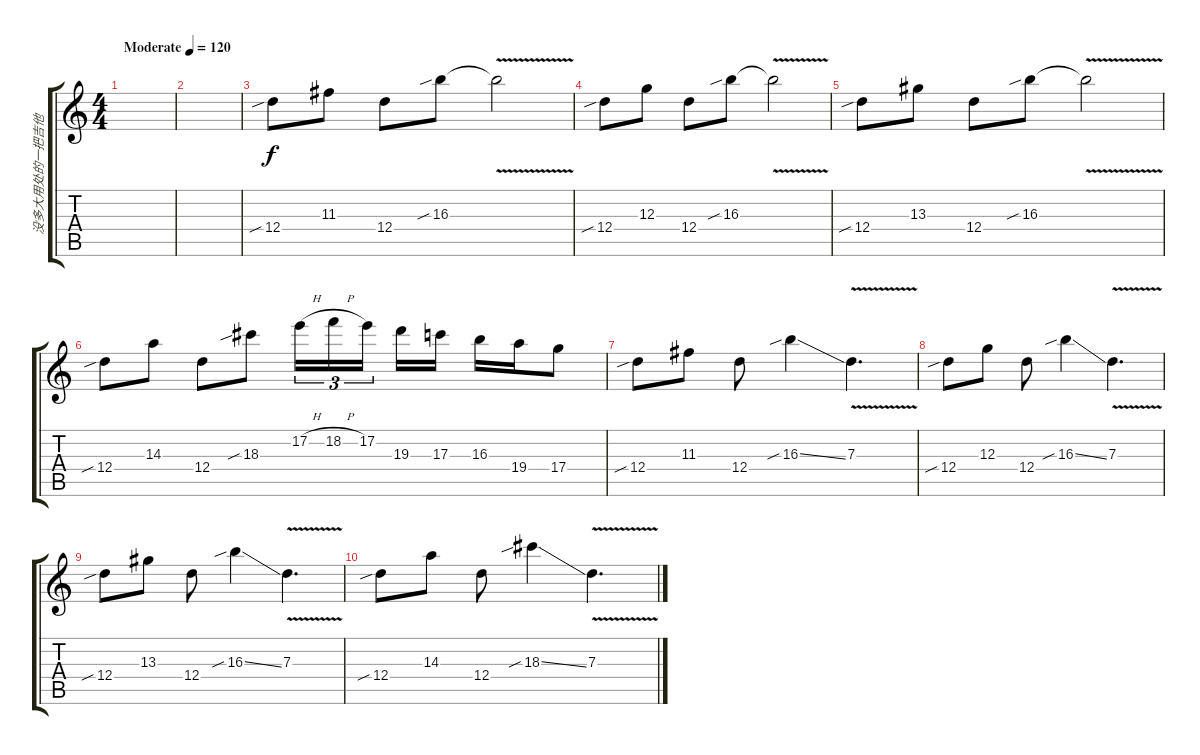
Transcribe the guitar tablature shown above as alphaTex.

\track ("没多大用处的一把吉他" "没多大用处的一把吉他") {instrument distortionguitar}
\staff {score tabs}
\tuning (E4 B3 G3 D3 A2 E2) {hide}
\ts (4 4)
\tempo (120 "Moderate")
\clef g2
\ks c
|
|
12.4{sib}.8 11.3.8 12.4.8 16.3{sib}.8 16.3{v t}.2 |
12.4{sib}.8 12.3.8 12.4.8 16.3{sib}.8 16.3{v t}.2 |
12.4{sib}.8 13.3.8 12.4.8 16.3{sib}.8 16.3{v t}.2 |
12.4{sib}.8 14.3.8 12.4.8 18.3{sib}.8 17.2{h}.16{tu (3 2)} 18.2{h}.16{tu (3 2)} 17.2.16{tu (3 2) beam splitsecondary} 19.3.16 17.3.16 16.3.16 19.4.16 17.4.8 |
12.4{sib}.8 11.3.8 12.4.8 16.3{sib ss}.4 7.3{v}.4{d} |
12.4{sib}.8 12.3.8 12.4.8 16.3{sib ss}.4 7.3{v}.4{d} |
12.4{sib}.8 13.3.8 12.4.8 16.3{sib ss}.4 7.3{v}.4{d} |
12.4{sib}.8 14.3.8 12.4.8 18.3{sib ss}.4 7.3{v}.4{d}
